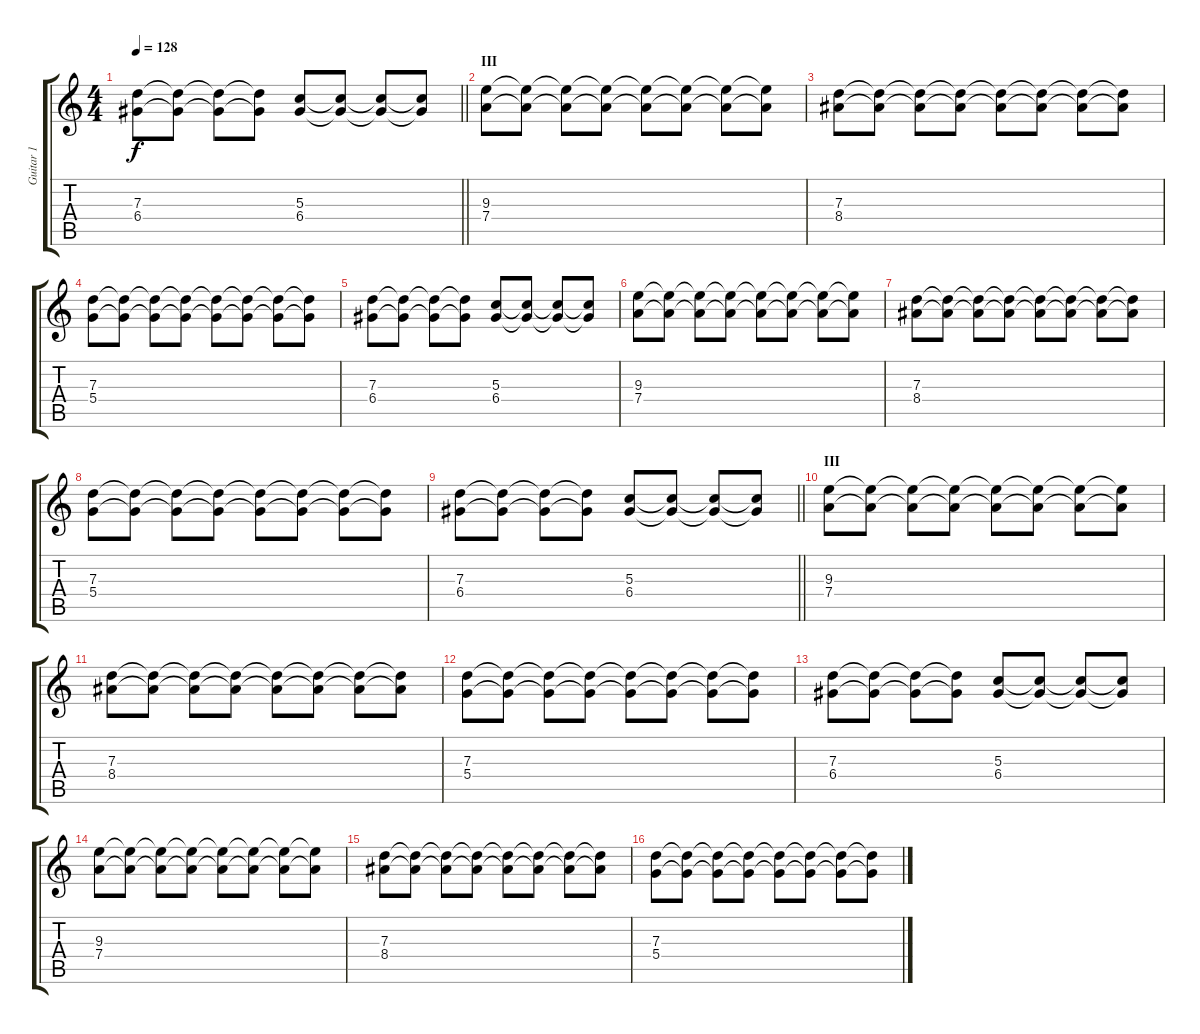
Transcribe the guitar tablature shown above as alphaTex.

\track ("Guitar 1" "Guitar 1") {instrument overdrivenguitar}
\staff {score tabs}
\tuning (E4 B3 G3 D3 A2 E2) {hide}
\ts (4 4)
\tempo 128
\clef g2
\barLineRight lightlight
\ks c
(7.3 6.4).8{dy f} (7.3{t} 6.4{t}).8 (7.3{t} 6.4{t}).8 (7.3{t} 6.4{t}).8 (5.3 6.4).8 (5.3{t} 6.4{t}).8 (5.3{t} 6.4{t}).8 (5.3{t} 6.4{t}).8 |
\section ("" "III")
(9.3 7.4).8 (9.3{t} 7.4{t}).8 (9.3{t} 7.4{t}).8 (9.3{t} 7.4{t}).8 (9.3{t} 7.4{t}).8 (9.3{t} 7.4{t}).8 (9.3{t} 7.4{t}).8 (9.3{t} 7.4{t}).8 |
(7.3 8.4).8 (7.3{t} 8.4{t}).8 (7.3{t} 8.4{t}).8 (7.3{t} 8.4{t}).8 (7.3{t} 8.4{t}).8 (7.3{t} 8.4{t}).8 (7.3{t} 8.4{t}).8 (7.3{t} 8.4{t}).8 |
(7.3 5.4).8 (7.3{t} 5.4{t}).8 (7.3{t} 5.4{t}).8 (7.3{t} 5.4{t}).8 (7.3{t} 5.4{t}).8 (7.3{t} 5.4{t}).8 (7.3{t} 5.4{t}).8 (7.3{t} 5.4{t}).8 |
(7.3 6.4).8 (7.3{t} 6.4{t}).8 (7.3{t} 6.4{t}).8 (7.3{t} 6.4{t}).8 (5.3 6.4).8 (5.3{t} 6.4{t}).8 (5.3{t} 6.4{t}).8 (5.3{t} 6.4{t}).8 |
(9.3 7.4).8 (9.3{t} 7.4{t}).8 (9.3{t} 7.4{t}).8 (9.3{t} 7.4{t}).8 (9.3{t} 7.4{t}).8 (9.3{t} 7.4{t}).8 (9.3{t} 7.4{t}).8 (9.3{t} 7.4{t}).8 |
(7.3 8.4).8 (7.3{t} 8.4{t}).8 (7.3{t} 8.4{t}).8 (7.3{t} 8.4{t}).8 (7.3{t} 8.4{t}).8 (7.3{t} 8.4{t}).8 (7.3{t} 8.4{t}).8 (7.3{t} 8.4{t}).8 |
(7.3 5.4).8 (7.3{t} 5.4{t}).8 (7.3{t} 5.4{t}).8 (7.3{t} 5.4{t}).8 (7.3{t} 5.4{t}).8 (7.3{t} 5.4{t}).8 (7.3{t} 5.4{t}).8 (7.3{t} 5.4{t}).8 |
\barLineRight lightlight
(7.3 6.4).8 (7.3{t} 6.4{t}).8 (7.3{t} 6.4{t}).8 (7.3{t} 6.4{t}).8 (5.3 6.4).8 (5.3{t} 6.4{t}).8 (5.3{t} 6.4{t}).8 (5.3{t} 6.4{t}).8 |
\section ("" "III")
(9.3 7.4).8 (9.3{t} 7.4{t}).8 (9.3{t} 7.4{t}).8 (9.3{t} 7.4{t}).8 (9.3{t} 7.4{t}).8 (9.3{t} 7.4{t}).8 (9.3{t} 7.4{t}).8 (9.3{t} 7.4{t}).8 |
(7.3 8.4).8 (7.3{t} 8.4{t}).8 (7.3{t} 8.4{t}).8 (7.3{t} 8.4{t}).8 (7.3{t} 8.4{t}).8 (7.3{t} 8.4{t}).8 (7.3{t} 8.4{t}).8 (7.3{t} 8.4{t}).8 |
(7.3 5.4).8 (7.3{t} 5.4{t}).8 (7.3{t} 5.4{t}).8 (7.3{t} 5.4{t}).8 (7.3{t} 5.4{t}).8 (7.3{t} 5.4{t}).8 (7.3{t} 5.4{t}).8 (7.3{t} 5.4{t}).8 |
(7.3 6.4).8 (7.3{t} 6.4{t}).8 (7.3{t} 6.4{t}).8 (7.3{t} 6.4{t}).8 (5.3 6.4).8 (5.3{t} 6.4{t}).8 (5.3{t} 6.4{t}).8 (5.3{t} 6.4{t}).8 |
(9.3 7.4).8 (9.3{t} 7.4{t}).8 (9.3{t} 7.4{t}).8 (9.3{t} 7.4{t}).8 (9.3{t} 7.4{t}).8 (9.3{t} 7.4{t}).8 (9.3{t} 7.4{t}).8 (9.3{t} 7.4{t}).8 |
(7.3 8.4).8 (7.3{t} 8.4{t}).8 (7.3{t} 8.4{t}).8 (7.3{t} 8.4{t}).8 (7.3{t} 8.4{t}).8 (7.3{t} 8.4{t}).8 (7.3{t} 8.4{t}).8 (7.3{t} 8.4{t}).8 |
(7.3 5.4).8 (7.3{t} 5.4{t}).8 (7.3{t} 5.4{t}).8 (7.3{t} 5.4{t}).8 (7.3{t} 5.4{t}).8 (7.3{t} 5.4{t}).8 (7.3{t} 5.4{t}).8 (7.3{t} 5.4{t}).8
